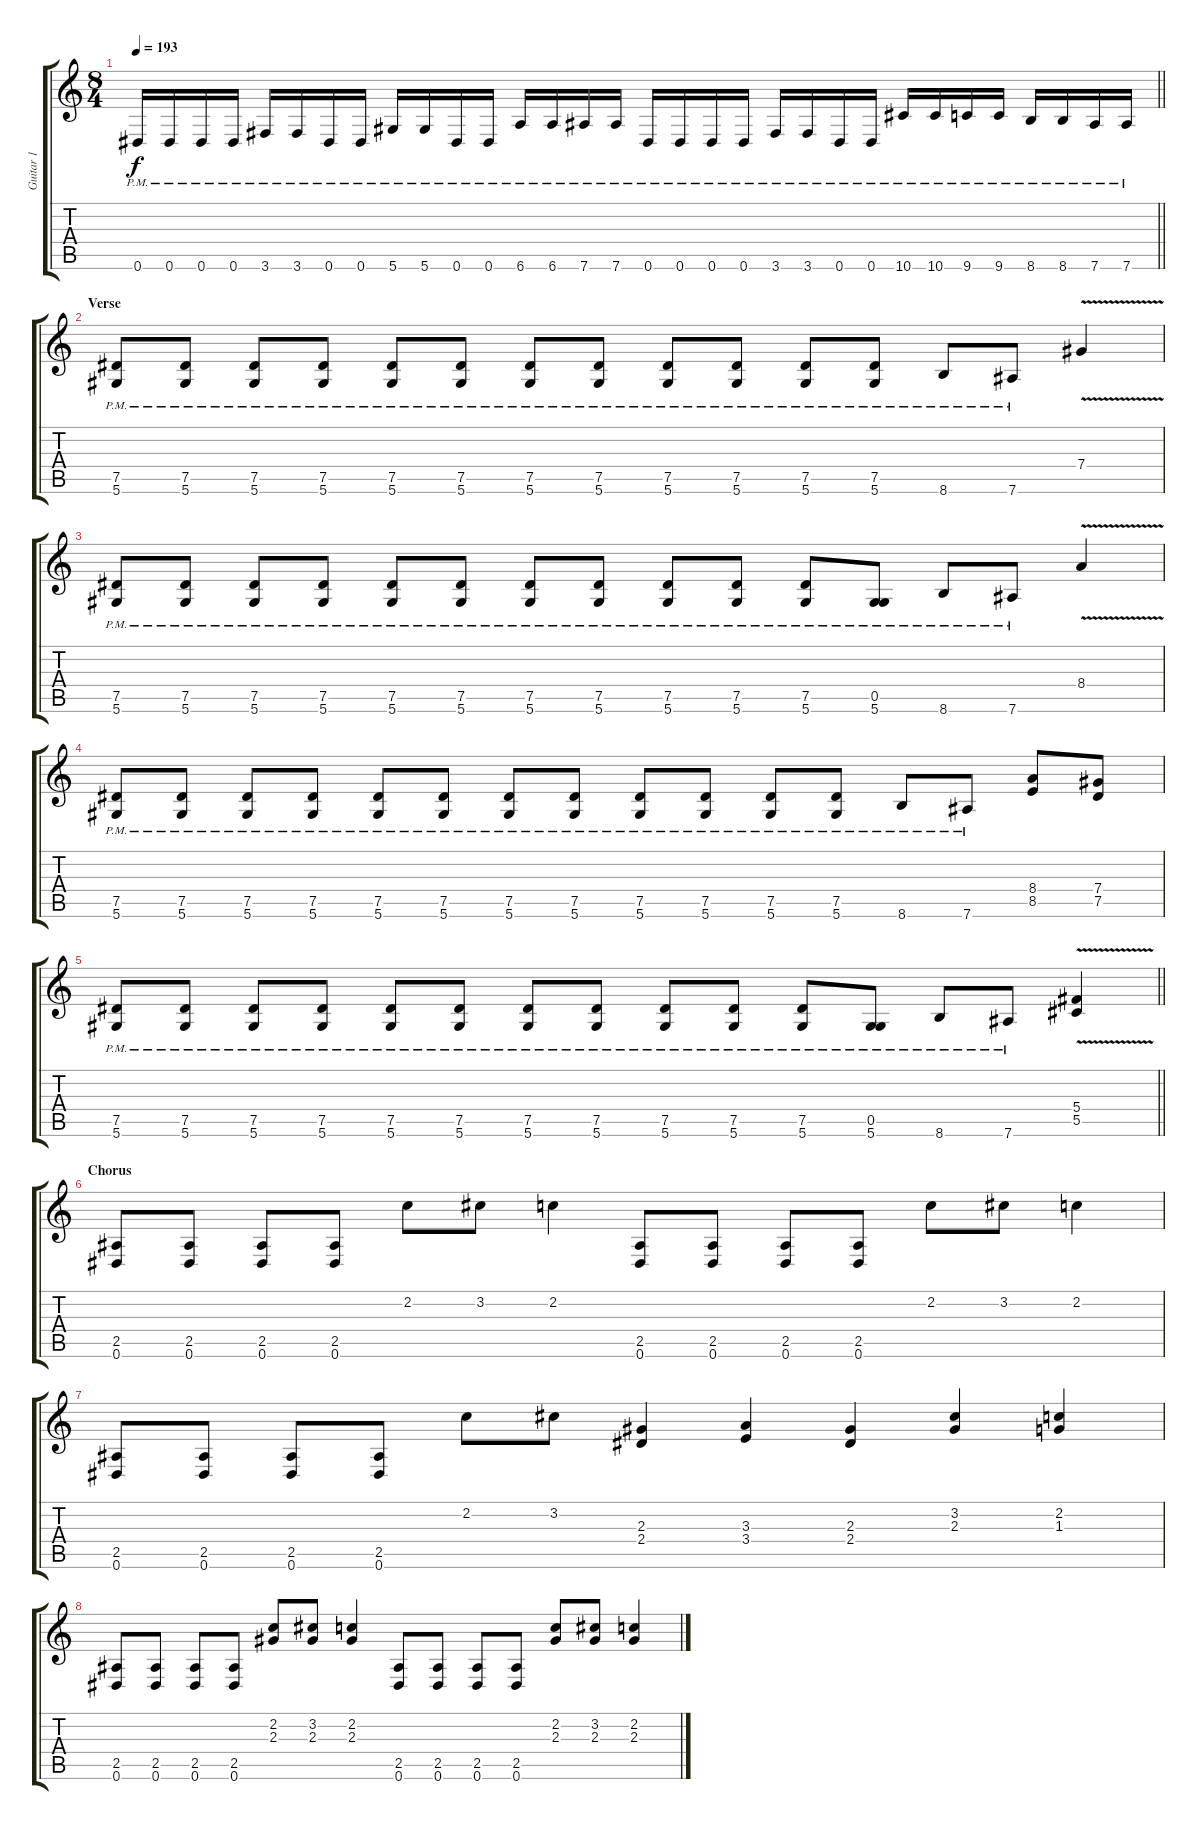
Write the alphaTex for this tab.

\track ("Guitar 1" "Guitar 1") {instrument distortionguitar}
\staff {score tabs}
\tuning (Eb4 Bb3 Gb3 Db3 Ab2 Eb2) {hide}
\ts (8 4)
\tempo 193
\clef g2
\barLineRight lightlight
\ks c
0.6{pm}.16{dy f} 0.6{pm}.16 0.6{pm}.16 0.6{pm}.16 3.6{pm}.16 3.6{pm}.16 0.6{pm}.16 0.6{pm}.16 5.6{pm}.16 5.6{pm}.16 0.6{pm}.16 0.6{pm}.16 6.6{pm}.16 6.6{pm}.16 7.6{pm}.16 7.6{pm}.16 0.6{pm}.16 0.6{pm}.16 0.6{pm}.16 0.6{pm}.16 3.6{pm}.16 3.6{pm}.16 0.6{pm}.16 0.6{pm}.16 10.6{pm}.16 10.6{pm}.16 9.6{pm}.16 9.6{pm}.16 8.6{pm}.16 8.6{pm}.16 7.6{pm}.16 7.6{pm}.16 |
\section ("" "Verse")
(7.5{pm} 5.6{pm}).8 (7.5{pm} 5.6{pm}).8 (7.5{pm} 5.6{pm}).8 (7.5{pm} 5.6{pm}).8 (7.5{pm} 5.6{pm}).8 (7.5{pm} 5.6{pm}).8 (7.5{pm} 5.6{pm}).8 (7.5{pm} 5.6{pm}).8 (7.5{pm} 5.6{pm}).8 (7.5{pm} 5.6{pm}).8 (7.5{pm} 5.6{pm}).8 (7.5{pm} 5.6{pm}).8 8.6{pm}.8 7.6{pm}.8 7.4{v}.4 |
(7.5{pm} 5.6{pm}).8 (7.5{pm} 5.6{pm}).8 (7.5{pm} 5.6{pm}).8 (7.5{pm} 5.6{pm}).8 (7.5{pm} 5.6{pm}).8 (7.5{pm} 5.6{pm}).8 (7.5{pm} 5.6{pm}).8 (7.5{pm} 5.6{pm}).8 (7.5{pm} 5.6{pm}).8 (7.5{pm} 5.6{pm}).8 (7.5{pm} 5.6{pm}).8 (0.5{pm} 5.6).8 8.6{pm}.8 7.6{pm}.8 8.4{v}.4 |
(7.5{pm} 5.6{pm}).8 (7.5{pm} 5.6{pm}).8 (7.5{pm} 5.6{pm}).8 (7.5{pm} 5.6{pm}).8 (7.5{pm} 5.6{pm}).8 (7.5{pm} 5.6{pm}).8 (7.5{pm} 5.6{pm}).8 (7.5{pm} 5.6{pm}).8 (7.5{pm} 5.6{pm}).8 (7.5{pm} 5.6{pm}).8 (7.5{pm} 5.6{pm}).8 (7.5{pm} 5.6{pm}).8 8.6{pm}.8 7.6{pm}.8 (8.4 8.5).8 (7.4 7.5).8 |
\barLineRight lightlight
(7.5{pm} 5.6{pm}).8 (7.5{pm} 5.6{pm}).8 (7.5{pm} 5.6{pm}).8 (7.5{pm} 5.6{pm}).8 (7.5{pm} 5.6{pm}).8 (7.5{pm} 5.6{pm}).8 (7.5{pm} 5.6{pm}).8 (7.5{pm} 5.6{pm}).8 (7.5{pm} 5.6{pm}).8 (7.5{pm} 5.6{pm}).8 (7.5{pm} 5.6{pm}).8 (0.5{pm} 5.6).8 8.6{pm}.8 7.6{pm}.8 (5.4{v} 5.5{v}).4 |
\section ("" "Chorus")
(2.5 0.6).8 (2.5 0.6).8 (2.5 0.6).8 (2.5 0.6).8 2.2.8 3.2.8 2.2.4 (2.5 0.6).8 (2.5 0.6).8 (2.5 0.6).8 (2.5 0.6).8 2.2.8 3.2.8 2.2.4 |
(2.5 0.6).8 (2.5 0.6).8 (2.5 0.6).8 (2.5 0.6).8 2.2.8 3.2.8 (2.3 2.4).4 (3.3 3.4).4 (2.3 2.4).4 (3.2 2.3).4 (2.2 1.3).4 |
(2.5 0.6).8 (2.5 0.6).8 (2.5 0.6).8 (2.5 0.6).8 (2.2 2.3).8 (3.2 2.3).8 (2.2 2.3).4 (2.5 0.6).8 (2.5 0.6).8 (2.5 0.6).8 (2.5 0.6).8 (2.2 2.3).8 (3.2 2.3).8 (2.2 2.3).4
